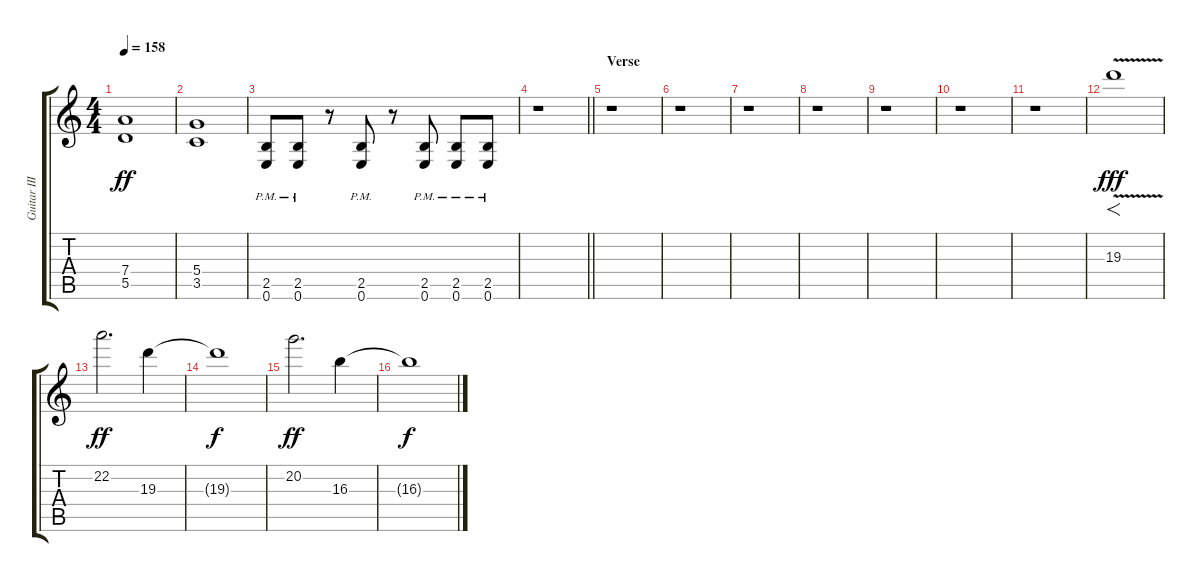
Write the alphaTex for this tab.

\track ("Guitar III" "Guitar III") {instrument distortionguitar}
\staff {score tabs}
\tuning (E4 B3 G3 D3 A2 E2) {hide}
\ts (4 4)
\tempo 158
\clef g2
\ks c
(7.4 5.5).1{dy ff} |
(5.4 3.5).1 |
(2.5{pm} 0.6{pm}).8 (2.5{pm} 0.6{pm}).8 r.8 (2.5{pm} 0.6{pm}).8 r.8 (2.5{pm} 0.6{pm}).8 (2.5{pm} 0.6{pm}).8 (2.5{pm} 0.6{pm}).8 |
\barLineRight lightlight
r.1 |
\section ("" "Verse")
r.1 |
r.1 |
r.1 |
r.1 |
r.1 |
r.1 |
r.1 |
19.3{v}.1{f dy fff instrument distortionguitar} |
22.2.2{d dy ff} 19.3.4 |
19.3{t}.1{dy f} |
20.2.2{d dy ff} 16.3.4 |
16.3{t}.1{dy f}
